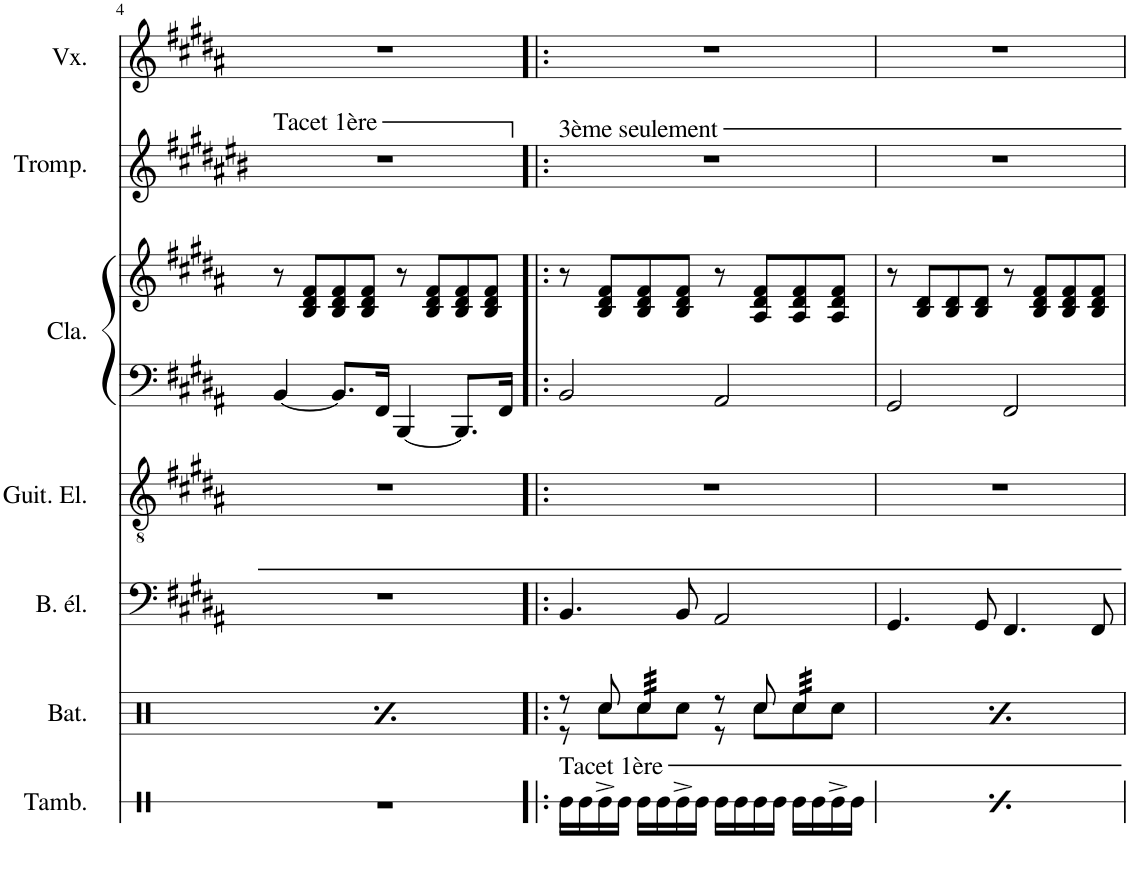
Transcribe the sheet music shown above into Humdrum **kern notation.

**kern	**kern	**dynam	**kern	**kern	**kern	**kern	**kern	**kern
*part7	*part6	*part6	*part5	*part4	*part3	*part3	*part2	*part1
*staff8	*staff7	*staff7	*staff6	*staff5	*staff4	*staff3	*staff2	*staff1
*I"Tambourin	*I"Batterie	*	*I"Basse électrique	*I"Guitare électrique	*I"Clavecin	*	*I"Trompette	*I"Voix
*I'Tamb.	*I'Bat.	*	*I'B. él.	*I'Guit. El.	*I'Cla.	*	*I'Tromp.	*I'Vx.
!!LO:PB:g=z
*clefX	*clefX	*	*clefF4	*clefGv2	*clefF4	*clefG2	*clefG2	*clefG2
*	*	*	*Trd7c12	*	*	*	*Trd1c2	*
*k[]	*k[]	*	*k[f#c#g#d#a#]	*k[f#c#g#d#a#]	*k[f#c#g#d#a#]	*k[f#c#g#d#a#]	*k[f#c#g#d#a#e#b#]	*k[f#c#g#d#a#]
*M4/4	*M4/4	*	*M4/4	*M4/4	*M4/4	*M4/4	*M4/4	*M4/4
*met(c)	*met(c)	*	*met(c)	*met(c)	*met(c)	*met(c)	*met(c)	*met(c)
=4	=4	=4	=4	=4	=4	=4	=4	=4
!	!	!	!	!	!	!	!LO:TX:a:t=Tacet 1ère	!
!	!	!LO:DY:b	!	!	!	!	!	!
1r	8r	mp	1r	1r	[4BB/	8r	1r	1r
.	8Rcc/L	.	.	.	.	8B/ 8d#/ 8f#/L	.	.
.	8Rcc/	.	.	.	8.BB/L]	8B/ 8d#/ 8f#/	.	.
.	8Rcc/J	.	.	.	.	8B/ 8d#/ 8f#/J	.	.
.	.	.	.	.	16FF#/Jk	.	.	.
.	8r	.	.	.	[4BBB/	8r	.	.
.	8Rcc/L	.	.	.	.	8B/ 8d#/ 8f#/L	.	.
.	8Rcc/	.	.	.	8.BBB/L]	8B/ 8d#/ 8f#/	.	.
.	8Rcc/J	.	.	.	.	8B/ 8d#/ 8f#/J	.	.
.	.	.	.	.	16FF#/Jk	.	.	.
=5!|:	=5!|:	=5!|:	=5!|:	=5!|:	=5!|:	=5!|:	=5!|:	=5!|:
*	*^	*	*	*	*	*	*	*
!	!	!	!	!	!	!	!	!LO:TX:a:t=3ème seulement	!
!LO:TX:a:t=Tacet 1ère	!	!	!	!	!	!	!	!	!
16Re\LL	8r	8r	.	4.BB/	1r	2BB/	8r	1r	1r
16Re\	.	.	.	.	.	.	.	.	.
16Re^\	8Rcc/	8Rcc\L	.	.	.	.	8B/ 8d#/ 8f#/L	.	.
16Re\JJ	.	.	.	.	.	.	.	.	.
*	*tremolo	*	*	*	*	*	*	*	*
16Re\LL	32Rcc/LLL	8Rcc\	.	.	.	.	8B/ 8d#/ 8f#/	.	.
.	32Rcc/	.	.	.	.	.	.	.	.
16Re\	32Rcc/	.	.	.	.	.	.	.	.
.	32Rcc/	.	.	.	.	.	.	.	.
16Re^\	32Rcc/	8Rcc\J	.	8BB/	.	.	8B/ 8d#/ 8f#/J	.	.
.	32Rcc/	.	.	.	.	.	.	.	.
16Re\JJ	32Rcc/	.	.	.	.	.	.	.	.
.	32Rcc/JJJ	.	.	.	.	.	.	.	.
*	*Xtremolo	*	*	*	*	*	*	*	*
16Re\LL	8r	8r	.	2AA#/	.	2AA#/	8r	.	.
16Re\	.	.	.	.	.	.	.	.	.
16Re\	8Rcc/	8Rcc\L	.	.	.	.	8A#/ 8d#/ 8f#/L	.	.
16Re\JJ	.	.	.	.	.	.	.	.	.
*	*tremolo	*	*	*	*	*	*	*	*
16Re\LL	32Rcc/LLL	8Rcc\	.	.	.	.	8A#/ 8d#/ 8f#/	.	.
.	32Rcc/	.	.	.	.	.	.	.	.
16Re\	32Rcc/	.	.	.	.	.	.	.	.
.	32Rcc/	.	.	.	.	.	.	.	.
16Re^\	32Rcc/	8Rcc\J	.	.	.	.	8A#/ 8d#/ 8f#/J	.	.
.	32Rcc/	.	.	.	.	.	.	.	.
16Re\JJ	32Rcc/	.	.	.	.	.	.	.	.
.	32Rcc/JJJ	.	.	.	.	.	.	.	.
*	*Xtremolo	*	*	*	*	*	*	*	*
=6	=6	=6	=6	=6	=6	=6	=6	=6	=6
!LO:TX:a:t=Tacet 1ère	!	!	!	!	!	!	!	!	!
16Re\LL	8r	8r	.	4.GG#/	1r	2GG#/	8r	1r	1r
16Re\	.	.	.	.	.	.	.	.	.
16Re^\	8Rcc/	8Rcc\L	.	.	.	.	8B/ 8d#/L	.	.
16Re\JJ	.	.	.	.	.	.	.	.	.
*	*tremolo	*	*	*	*	*	*	*	*
16Re\LL	32Rcc/LLL	8Rcc\	.	.	.	.	8B/ 8d#/	.	.
.	32Rcc/	.	.	.	.	.	.	.	.
16Re\	32Rcc/	.	.	.	.	.	.	.	.
.	32Rcc/	.	.	.	.	.	.	.	.
16Re^\	32Rcc/	8Rcc\J	.	8GG#/	.	.	8B/ 8d#/J	.	.
.	32Rcc/	.	.	.	.	.	.	.	.
16Re\JJ	32Rcc/	.	.	.	.	.	.	.	.
.	32Rcc/JJJ	.	.	.	.	.	.	.	.
*	*Xtremolo	*	*	*	*	*	*	*	*
16Re\LL	8r	8r	.	4.FF#/	.	2FF#/	8r	.	.
16Re\	.	.	.	.	.	.	.	.	.
16Re\	8Rcc/	8Rcc\L	.	.	.	.	8B/ 8d#/ 8f#/L	.	.
16Re\JJ	.	.	.	.	.	.	.	.	.
*	*tremolo	*	*	*	*	*	*	*	*
16Re\LL	32Rcc/LLL	8Rcc\	.	.	.	.	8B/ 8d#/ 8f#/	.	.
.	32Rcc/	.	.	.	.	.	.	.	.
16Re\	32Rcc/	.	.	.	.	.	.	.	.
.	32Rcc/	.	.	.	.	.	.	.	.
16Re^\	32Rcc/	8Rcc\J	.	8FF#/	.	.	8B/ 8d#/ 8f#/J	.	.
.	32Rcc/	.	.	.	.	.	.	.	.
16Re\JJ	32Rcc/	.	.	.	.	.	.	.	.
.	32Rcc/JJJ	.	.	.	.	.	.	.	.
*	*Xtremolo	*	*	*	*	*	*	*	*
*	*v	*v	*	*	*	*	*	*	*
=	=	=	=	=	=	=	=	=
*-	*-	*-	*-	*-	*-	*-	*-	*-
